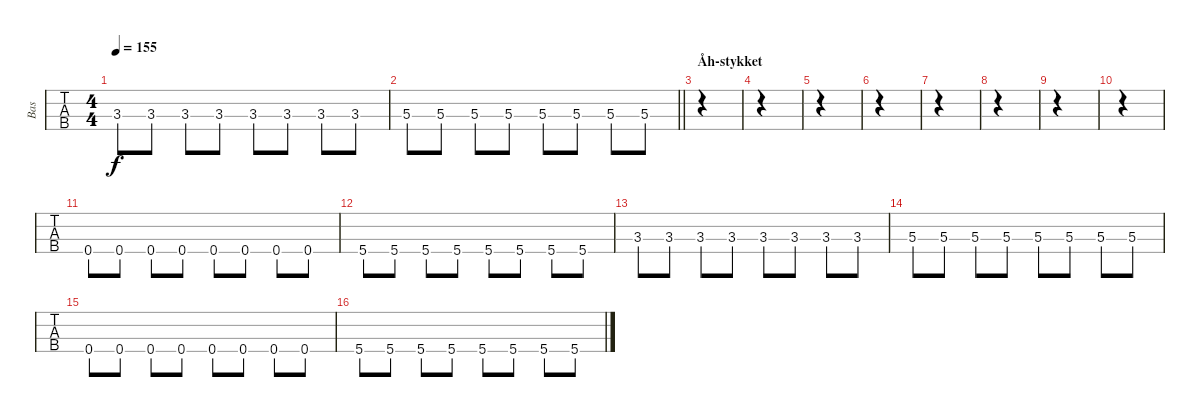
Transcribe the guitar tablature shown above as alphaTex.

\track ("Bas" "Bas") {instrument electricbasspick}
\staff {tabs}
\tuning (G2 D2 A1 E1) {hide}
\ts (4 4)
\tempo 155
\clef f4
\ks eminor
3.3.8{dy f} 3.3.8 3.3.8 3.3.8 3.3.8 3.3.8 3.3.8 3.3.8 |
\barLineRight lightlight
5.3.8 5.3.8 5.3.8 5.3.8 5.3.8 5.3.8 5.3.8 5.3.8 |
\section ("" "Åh-stykket")
|
|
|
|
|
|
|
|
0.4.8 0.4.8 0.4.8 0.4.8 0.4.8 0.4.8 0.4.8 0.4.8 |
5.4.8 5.4.8 5.4.8 5.4.8 5.4.8 5.4.8 5.4.8 5.4.8 |
3.3.8 3.3.8 3.3.8 3.3.8 3.3.8 3.3.8 3.3.8 3.3.8 |
5.3.8 5.3.8 5.3.8 5.3.8 5.3.8 5.3.8 5.3.8 5.3.8 |
0.4.8 0.4.8 0.4.8 0.4.8 0.4.8 0.4.8 0.4.8 0.4.8 |
5.4.8 5.4.8 5.4.8 5.4.8 5.4.8 5.4.8 5.4.8 5.4.8
